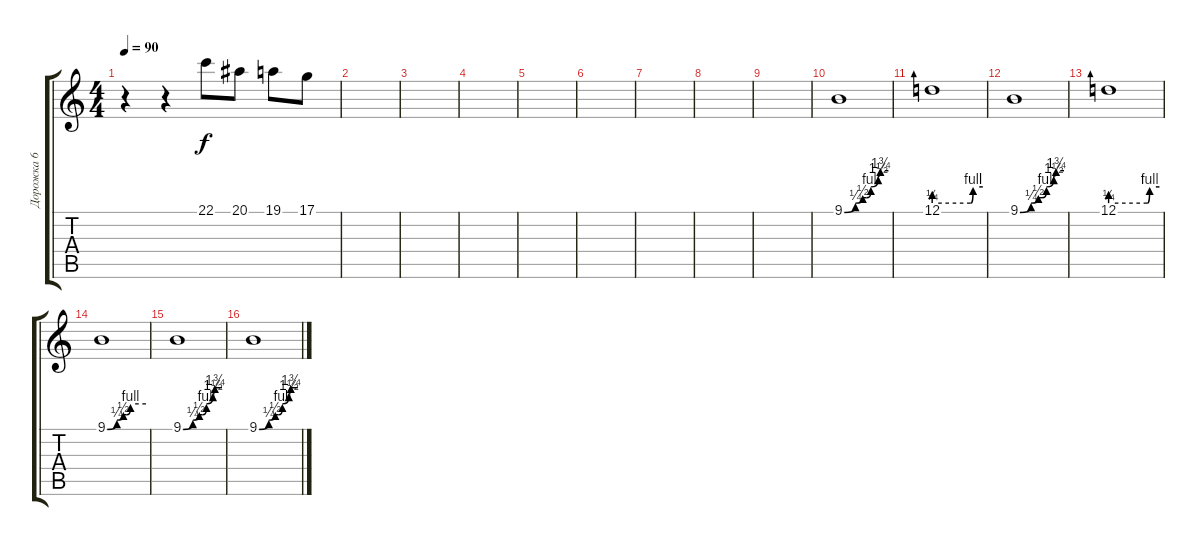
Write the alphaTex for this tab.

\track ("Дорожка 6" "Дорожка 6") {instrument synthvoice}
\staff {score tabs}
\tuning (D4 A3 F3 C3 G2 C2) {hide}
\ts (4 4)
\tempo 90
\clef g2
\ks c
r.4{dy f} r.4 22.1.8 20.1.8 19.1.8 17.1.8 |
|
|
|
|
|
|
|
|
9.1{be (custom 0 0 15 1 25 2 30 2 36 4 46 6 49 7 60 7)}.1 |
12.1{be (custom 0 1 45 1 48 4 60 4)}.1 |
9.1{be (custom 0 0 15 1 25 2 30 2 36 4 46 6 49 7 60 7)}.1 |
12.1{be (custom 0 1 45 1 48 4 60 4)}.1 |
9.1{be (custom 0 0 15 1 25 2 30 2 36 4 60 4)}.1 |
9.1{be (custom 0 0 15 1 25 2 30 2 36 4 46 6 49 7 60 7)}.1 |
9.1{be (custom 0 0 15 1 25 2 30 2 36 4 46 6 49 7 60 7)}.1
